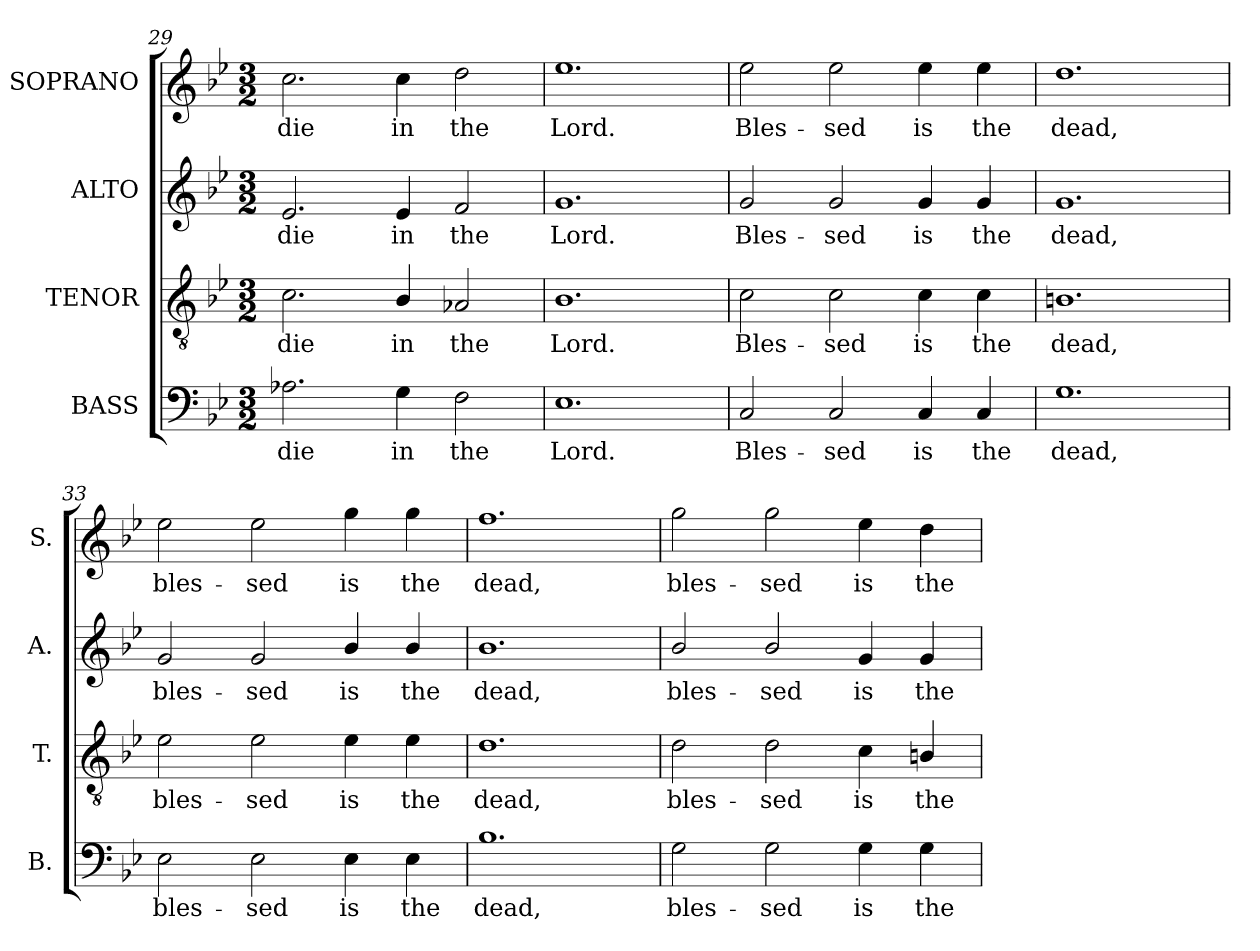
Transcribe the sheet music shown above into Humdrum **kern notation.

**kern	**text	**kern	**text	**kern	**text	**kern	**text
*part4	*part4	*part3	*part3	*part2	*part2	*part1	*part1
*staff4	*staff4	*staff3	*staff3	*staff2	*staff2	*staff1	*staff1
*I"BASS	*	*I"TENOR	*	*I"ALTO	*	*I"SOPRANO	*
*I'B.	*	*I'T.	*	*I'A.	*	*I'S.	*
*clefF4	*	*clefGv2	*	*clefG2	*	*clefG2	*
*	*	*ITrd7c12	*	*	*	*	*
*k[b-e-]	*	*k[b-e-]	*	*k[b-e-]	*	*k[b-e-]	*
*g:	*	*g:	*	*g:	*	*g:	*
*M3/2	*	*M3/2	*	*M3/2	*	*M3/2	*
=29	=29	=29	=29	=29	=29	=29	=29
!	!LO:LY:b:color=#000000	!	!	!	!	!	!
!	!	!	!LO:LY:b:color=#000000	!	!	!	!
!	!	!	!	!	!LO:LY:b:color=#000000	!	!
!	!	!	!	!	!	!	!LO:LY:b:color=#000000
2.A-Xi\	die	2.Ci\	die	2.e-i/	die	2.cci\	die
!	!LO:LY:b:color=#000000	!	!	!	!	!	!
!	!	!	!LO:LY:b:color=#000000	!	!	!	!
!	!	!	!	!	!LO:LY:b:color=#000000	!	!
!	!	!	!	!	!	!	!LO:LY:b:color=#000000
4Gi\	in	4BB-i/	in	4e-i/	in	4cci\	in
!	!LO:LY:b:color=#000000	!	!	!	!	!	!
!	!	!	!LO:LY:b:color=#000000	!	!	!	!
!	!	!	!	!	!LO:LY:b:color=#000000	!	!
!	!	!	!	!	!	!	!LO:LY:b:color=#000000
2Fi\	the	2AA-Xi/	the	2fi/	the	2ddi\	the
=30	=30	=30	=30	=30	=30	=30	=30
!	!LO:LY:b:color=#000000	!	!	!	!	!	!
!	!	!	!LO:LY:b:color=#000000	!	!	!	!
!	!	!	!	!	!LO:LY:b:color=#000000	!	!
!	!	!	!	!	!	!	!LO:LY:b:color=#000000
1.E-i	Lord.	1.BB-i	Lord.	1.gi	Lord.	1.ee-i	Lord.
=31	=31	=31	=31	=31	=31	=31	=31
!	!LO:LY:b:color=#000000	!	!	!	!	!	!
!	!	!	!LO:LY:b:color=#000000	!	!	!	!
!	!	!	!	!	!LO:LY:b:color=#000000	!	!
!	!	!	!	!	!	!	!LO:LY:b:color=#000000
2Ci/	Bles-	2Ci\	Bles-	2gi/	Bles-	2ee-i\	Bles-
!	!LO:LY:b:color=#000000	!	!	!	!	!	!
!	!	!	!LO:LY:b:color=#000000	!	!	!	!
!	!	!	!	!	!LO:LY:b:color=#000000	!	!
!	!	!	!	!	!	!	!LO:LY:b:color=#000000
2Ci/	-sed	2Ci\	-sed	2gi/	-sed	2ee-i\	-sed
!	!LO:LY:b:color=#000000	!	!	!	!	!	!
!	!	!	!LO:LY:b:color=#000000	!	!	!	!
!	!	!	!	!	!LO:LY:b:color=#000000	!	!
!	!	!	!	!	!	!	!LO:LY:b:color=#000000
4Ci/	is	4Ci\	is	4gi/	is	4ee-i\	is
!	!LO:LY:b:color=#000000	!	!	!	!	!	!
!	!	!	!LO:LY:b:color=#000000	!	!	!	!
!	!	!	!	!	!LO:LY:b:color=#000000	!	!
!	!	!	!	!	!	!	!LO:LY:b:color=#000000
4Ci/	the	4Ci\	the	4gi/	the	4ee-i\	the
=32	=32	=32	=32	=32	=32	=32	=32
!	!LO:LY:b:color=#000000	!	!	!	!	!	!
!	!	!	!LO:LY:b:color=#000000	!	!	!	!
!	!	!	!	!	!LO:LY:b:color=#000000	!	!
!	!	!	!	!	!	!	!LO:LY:b:color=#000000
1.Gi	dead,	1.BBni	dead,	1.gi	dead,	1.ddi	dead,
=33	=33	=33	=33	=33	=33	=33	=33
!	!LO:LY:b:color=#000000	!	!	!	!	!	!
!	!	!	!LO:LY:b:color=#000000	!	!	!	!
!	!	!	!	!	!LO:LY:b:color=#000000	!	!
!	!	!	!	!	!	!	!LO:LY:b:color=#000000
2E-i\	bles-	2E-i\	bles-	2gi/	bles-	2ee-i\	bles-
!	!LO:LY:b:color=#000000	!	!	!	!	!	!
!	!	!	!LO:LY:b:color=#000000	!	!	!	!
!	!	!	!	!	!LO:LY:b:color=#000000	!	!
!	!	!	!	!	!	!	!LO:LY:b:color=#000000
2E-i\	-sed	2E-i\	-sed	2gi/	-sed	2ee-i\	-sed
!	!LO:LY:b:color=#000000	!	!	!	!	!	!
!	!	!	!LO:LY:b:color=#000000	!	!	!	!
!	!	!	!	!	!LO:LY:b:color=#000000	!	!
!	!	!	!	!	!	!	!LO:LY:b:color=#000000
4E-i\	is	4E-i\	is	4b-i/	is	4ggi\	is
!	!LO:LY:b:color=#000000	!	!	!	!	!	!
!	!	!	!LO:LY:b:color=#000000	!	!	!	!
!	!	!	!	!	!LO:LY:b:color=#000000	!	!
!	!	!	!	!	!	!	!LO:LY:b:color=#000000
4E-i\	the	4E-i\	the	4b-i/	the	4ggi\	the
=34	=34	=34	=34	=34	=34	=34	=34
!	!LO:LY:b:color=#000000	!	!	!	!	!	!
!	!	!	!LO:LY:b:color=#000000	!	!	!	!
!	!	!	!	!	!LO:LY:b:color=#000000	!	!
!	!	!	!	!	!	!	!LO:LY:b:color=#000000
1.B-i	dead,	1.Di	dead,	1.b-i	dead,	1.ffi	dead,
=35	=35	=35	=35	=35	=35	=35	=35
!	!LO:LY:b:color=#000000	!	!	!	!	!	!
!	!	!	!LO:LY:b:color=#000000	!	!	!	!
!	!	!	!	!	!LO:LY:b:color=#000000	!	!
!	!	!	!	!	!	!	!LO:LY:b:color=#000000
2Gi\	bles-	2Di\	bles-	2b-i/	bles-	2ggi\	bles-
!	!LO:LY:b:color=#000000	!	!	!	!	!	!
!	!	!	!LO:LY:b:color=#000000	!	!	!	!
!	!	!	!	!	!LO:LY:b:color=#000000	!	!
!	!	!	!	!	!	!	!LO:LY:b:color=#000000
2Gi\	-sed	2Di\	-sed	2b-i/	-sed	2ggi\	-sed
!	!LO:LY:b:color=#000000	!	!	!	!	!	!
!	!	!	!LO:LY:b:color=#000000	!	!	!	!
!	!	!	!	!	!LO:LY:b:color=#000000	!	!
!	!	!	!	!	!	!	!LO:LY:b:color=#000000
4Gi\	is	4Ci\	is	4gi/	is	4ee-i\	is
!	!LO:LY:b:color=#000000	!	!	!	!	!	!
!	!	!	!LO:LY:b:color=#000000	!	!	!	!
!	!	!	!	!	!LO:LY:b:color=#000000	!	!
!	!	!	!	!	!	!	!LO:LY:b:color=#000000
4Gi\	the	4BBni/	the	4gi/	the	4ddi\	the
=	=	=	=	=	=	=	=
*-	*-	*-	*-	*-	*-	*-	*-
